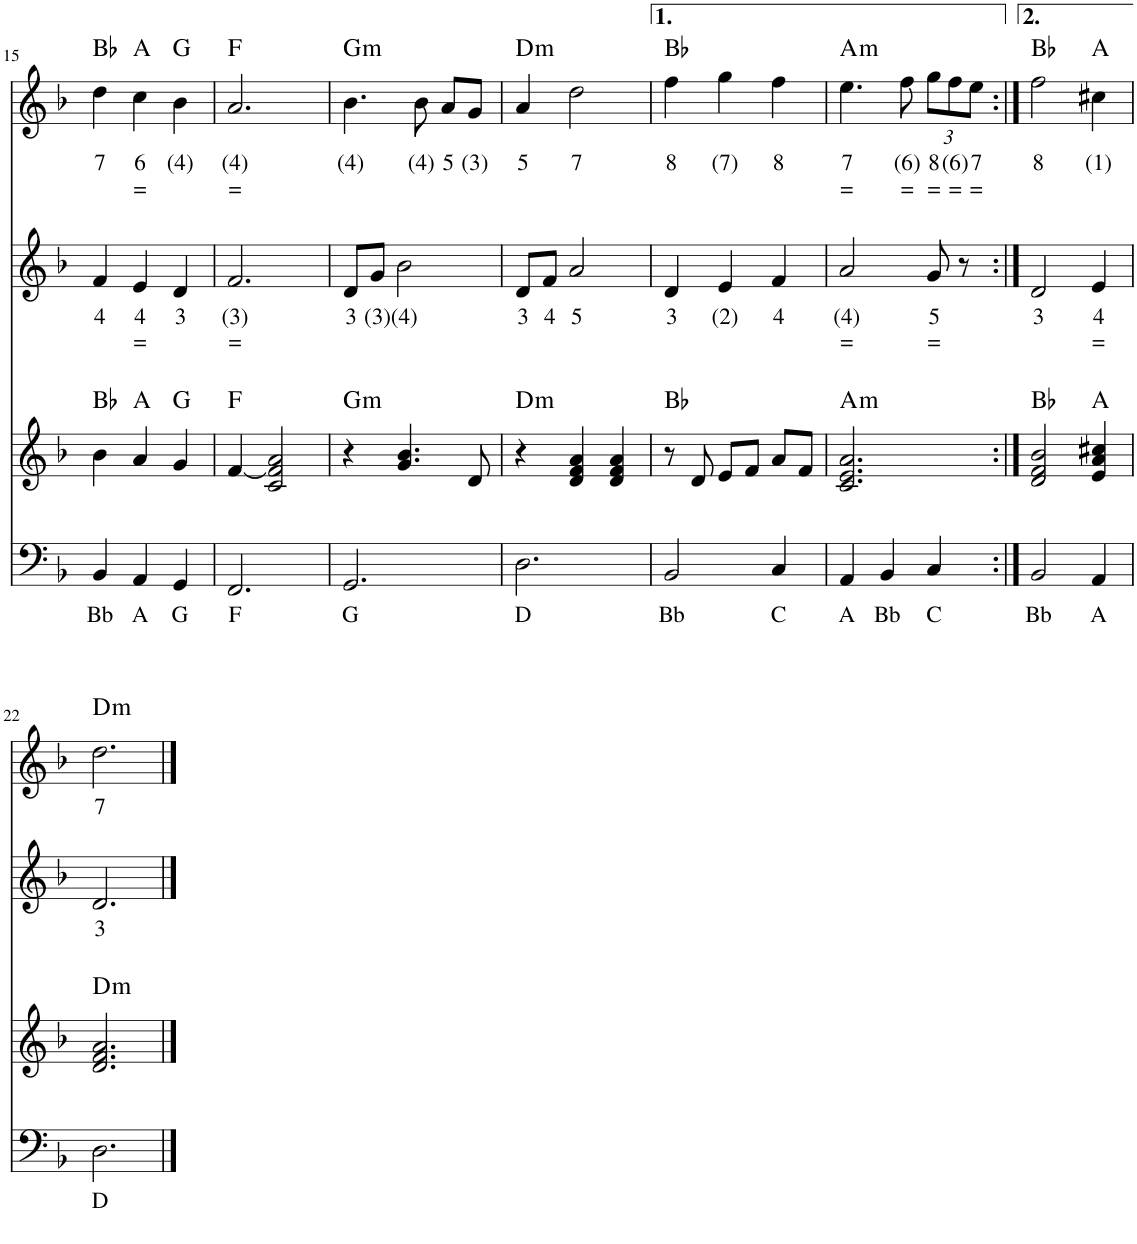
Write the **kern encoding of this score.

**kern	**text	**kern	**kern	**text	**text	**kern	**text	**text	**kern	**text	**text	**harte
*part5	*part5	*part4	*part3	*part3	*part3	*part2	*part2	*part2	*part1	*part1	*part1	*part1
*staff5	*staff5	*staff4	*staff3	*staff3	*staff3	*staff2	*staff2	*staff2	*staff1	*staff1	*staff1	*
*I"Bas	*	*I"Stem	*I"Stem	*	*	*I"Stem	*	*	*I"Stem	*	*	*
!!LO:PB:g=z
*clefF4	*	*clefG2	*clefG2	*	*	*clefG2	*	*	*clefG2	*	*	*
*k[b-]	*	*k[b-]	*k[b-]	*	*	*k[b-]	*	*	*k[b-]	*	*	*
*M3/4	*	*M3/4	*M3/4	*	*	*M3/4	*	*	*M3/4	*	*	*
=15	=15	=15	=15	=15	=15	=15	=15	=15	=15	=15	=15	=15
!	!LO:LY:b	!	!	!LO:LY:b	!	!	!	!	!	!LO:LY:b	!	!
4BB-/	Bb	4b-\	4f/	4	.	4d	3	.	4dd\	7	.	Bb:maj
!	!LO:LY:b	!	!	!LO:LY:b	!LO:LY:b	!	!	!	!	!LO:LY:b	!LO:LY:b	!
4AA/	A	4a/	4e/	4	=	4c	3	=	4cc\	6	=	A:maj
!	!LO:LY:b	!	!	!LO:LY:b	!	!	!	!	!	!LO:LY:b	!	!
4GG/	G	4g/	4d/	3	.	4B-	2	.	4b-\	(4)	.	G:maj
=16	=16	=16	=16	=16	=16	=16	=16	=16	=16	=16	=16	=16
!	!LO:LY:b	!	!	!LO:LY:b	!LO:LY:b	!	!	!	!	!LO:LY:b	!LO:LY:b	!
2.FF/	F	[4f/	2.f/	(3)	=	2.A	3!	=	2.a/	(4)	=	F:maj
.	.	2c/ 2f/] 2a/	.	.	.	.	.	.	.	.	.	.
=17	=17	=17	=17	=17	=17	=17	=17	=17	=17	=17	=17	=17
!	!LO:LY:b	!	!	!LO:LY:b	!	!	!	!	!	!LO:LY:b	!	!LO:H:kt=m
2.GG/	G	4r	8d/L	3	.	4.B-	2	.	4.b-\	(4)	.	G:min
!	!	!	!	!LO:LY:b	!	!	!	!	!	!	!	!
.	.	.	8g/J	(3)	.	.	.	.	.	.	.	.
!	!	!	!	!LO:LY:b	!	!	!	!	!	!	!	!
.	.	4.g/ 4.b-/	2b-\	(4)	.	.	.	.	.	.	.	.
!	!	!	!	!	!	!	!	!	!	!LO:LY:b	!	!
.	.	.	.	.	.	8B-	2	.	8b-\	(4)	.	.
!	!	!	!	!	!	!	!	!	!	!LO:LY:b	!	!
.	.	.	.	.	.	8A/L	.	.	8a/L	5	.	.
!	!	!	!	!	!	!	!	!	!	!LO:LY:b	!	!
.	.	8d/	.	.	.	8G/J	.	.	8g/J	(3)	.	.
=18	=18	=18	=18	=18	=18	=18	=18	=18	=18	=18	=18	=18
!	!LO:LY:b	!	!	!LO:LY:b	!	!	!	!	!	!LO:LY:b	!	!LO:H:kt=m
2.D\	D	4r	8d/L	3	.	4A	.	.	4a/	5	.	D:min
!	!	!	!	!LO:LY:b	!	!	!	!	!	!	!	!
.	.	.	8f/J	4	.	.	.	.	.	.	.	.
!	!	!	!	!LO:LY:b	!	!	!	!	!	!LO:LY:b	!	!
.	.	4d/ 4f/ 4a/	2a/	5	.	2d	3	.	2dd\	7	.	.
.	.	4d/ 4f/ 4a/	.	.	.	.	.	.	.	.	.	.
=19	=19	=19	=19	=19	=19	=19	=19	=19	=19	=19	=19	=19
!	!LO:LY:b	!	!	!LO:LY:b	!	!	!	!	!	!LO:LY:b	!	!
2BB-/	Bb	8r	4d/	3	.	4f	4	.	4ff\	8	.	Bb:maj
.	.	8d/	.	.	.	.	.	.	.	.	.	.
!	!	!	!	!LO:LY:b	!	!	!	!	!	!LO:LY:b	!	!
.	.	8e/L	4e/	(2)	.	4g	(3)	.	4gg\	(7)	.	.
.	.	8f/J	.	.	.	.	.	.	.	.	.	.
!	!LO:LY:b	!	!	!LO:LY:b	!	!	!	!	!	!LO:LY:b	!	!
4C/	C	8a/L	4f/	4	.	4f	4	.	4ff\	8	.	.
.	.	8f/J	.	.	.	.	.	.	.	.	.	.
=20	=20	=20	=20	=20	=20	=20	=20	=20	=20	=20	=20	=20
!	!LO:LY:b	!	!	!LO:LY:b	!LO:LY:b	!	!	!	!	!LO:LY:b	!LO:LY:b	!LO:H:kt=m
4AA/	A	2.c/ 2.e/ 2.a/	2a/	(4)	=	4.e	4	=	4.ee\	7	=	A:min
!	!LO:LY:b	!	!	!	!	!	!	!	!	!	!	!
4BB-/	Bb	.	.	.	.	.	.	.	.	.	.	.
!	!	!	!	!	!	!	!	!	!	!LO:LY:b	!LO:LY:b	!
.	.	.	.	.	.	8f	(3)	=	8ff\	(6)	=	.
!	!LO:LY:b	!	!	!LO:LY:b	!LO:LY:b	!	!	!	!	!	!	!
*	*	*	*	*	*	*Xbrackettup	*	*	*Xbrackettup	*	*	*
!	!	!	!	!	!	!	!	!	!	!LO:LY:b	!LO:LY:b	!
4C/	C	.	8g/	5	=	12g/L	5	=	12gg\L	8	=	.
!	!	!	!	!	!	!	!	!	!	!LO:LY:b	!LO:LY:b	!
.	.	.	.	.	.	12f/	(3)	=	12ff\	(6)	=	.
.	.	.	8r	.	.	.	.	.	.	.	.	.
!	!	!	!	!	!	!	!	!	!	!LO:LY:b	!LO:LY:b	!
.	.	.	.	.	.	12e/J	4	=	12ee\J	7	=	.
=21:|!	=21:|!	=21:|!	=21:|!	=21:|!	=21:|!	=21:|!	=21:|!	=21:|!	=21:|!	=21:|!	=21:|!	=21:|!
!	!LO:LY:b	!	!	!LO:LY:b	!	!	!	!	!	!LO:LY:b	!	!
2BB-/	Bb	2d/ 2f/ 2b-/	2d/	3	.	2f	4	.	2ff\	8	.	Bb:maj
!	!LO:LY:b	!	!	!LO:LY:b	!LO:LY:b	!	!	!	!	!LO:LY:b	!	!
4AA/	A	4e/ 4a/ 4cc#X/	4e/	4	=	4c#X	.	.	4cc#X\	(1)	.	A:maj
!!LO:LB:g=z
=22	=22	=22	=22	=22	=22	=22	=22	=22	=22	=22	=22	=22
!	!LO:LY:b	!	!	!LO:LY:b	!	!	!	!	!	!LO:LY:b	!	!LO:H:kt=m
2.D\	D	2.d/ 2.f/ 2.a/	2.d/	3	.	2.d	3	.	2.dd\	7	.	D:min
==	==	==	==	==	==	==	==	==	==	==	==	==
*-	*-	*-	*-	*-	*-	*-	*-	*-	*-	*-	*-	*-
